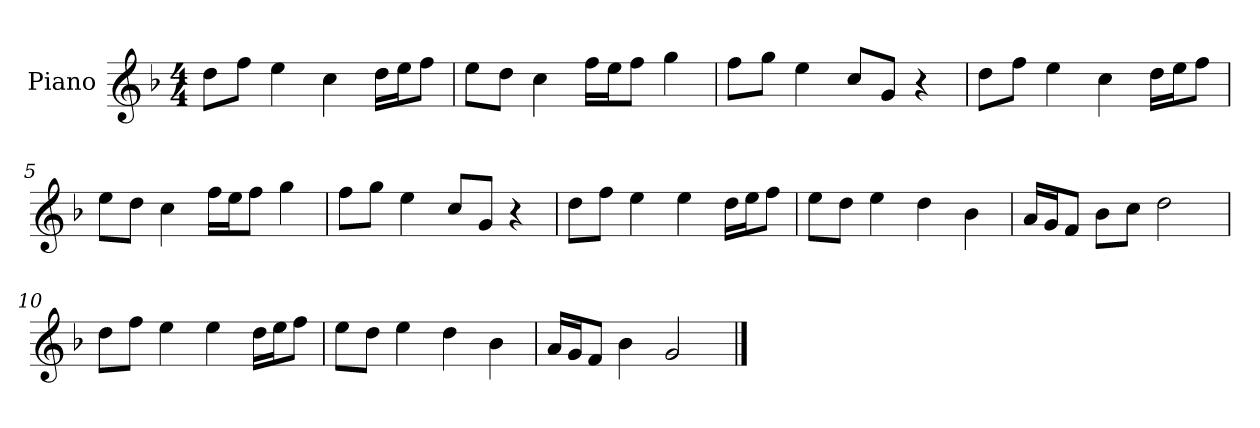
**kern
*part1
*staff1
*I"Piano
*I'P-no
*clefG2
*k[b-]
*M4/4
*MM90
=1
8dd\L
8ff\J
4ee\
4cc\
16dd\LL
16ee\J
8ff\J
=2
8ee\L
8dd\J
4cc\
16ff\LL
16ee\J
8ff\J
4gg\
=3
8ff\L
8gg\J
4ee\
8cc/L
8g/J
4r
=4
8dd\L
8ff\J
4ee\
4cc\
16dd\LL
16ee\J
8ff\J
=5
8ee\L
8dd\J
4cc\
16ff\LL
16ee\J
8ff\J
4gg\
!!LO:LB:g=z
=6
8ff\L
8gg\J
4ee\
8cc/L
8g/J
4r
=7
8dd\L
8ff\J
4ee\
4ee\
16dd\LL
16ee\J
8ff\J
=8
8ee\L
8dd\J
4ee\
4dd\
4b-\
=9
16a/LL
16g/J
8f/J
8b-\L
8cc\J
2dd\
=10
8dd\L
8ff\J
4ee\
4ee\
16dd\LL
16ee\J
8ff\J
=11
8ee\L
8dd\J
4ee\
4dd\
4b-\
=12
16a/LL
16g/J
8f/J
4b-\
2g/
==
*-
